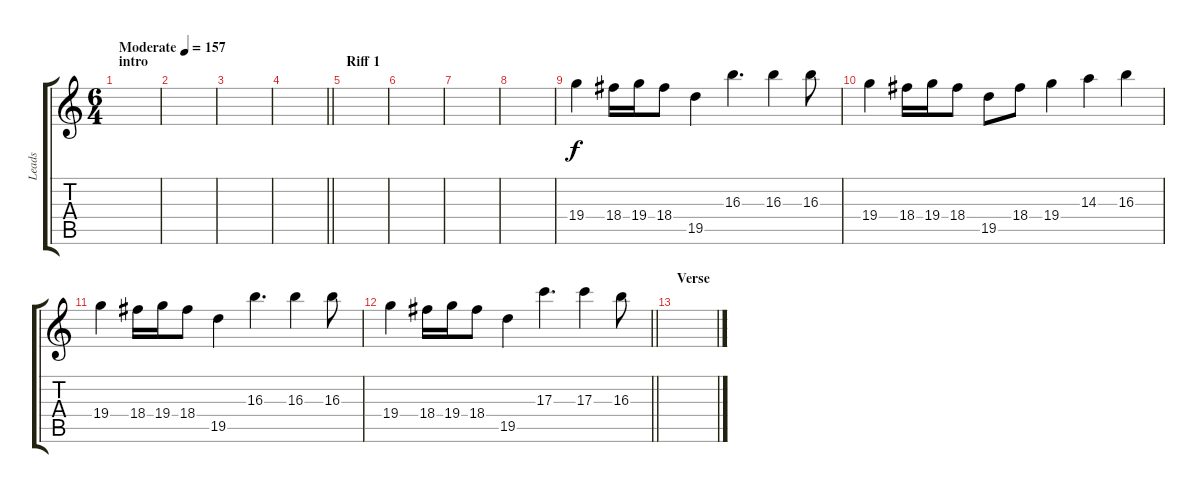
\track ("Leads" "Leads") {instrument distortionguitar}
\staff {score tabs}
\tuning (E4 C4 G3 C3 G2 C2) {hide}
\ts (6 4)
\section ("" "intro")
\tempo (157 "Moderate")
\clef g2
\ks c
|
|
|
\barLineRight lightlight
|
\section ("" "Riff 1")
|
|
|
|
19.4.4 18.4.16 19.4.16 18.4.8 19.5.4 16.3.4{d} 16.3.4 16.3.8 |
19.4.4 18.4.16 19.4.16 18.4.8 19.5.8 18.4.8 19.4.4 14.3.4 16.3.4 |
19.4.4 18.4.16 19.4.16 18.4.8 19.5.4 16.3.4{d} 16.3.4 16.3.8 |
\barLineRight lightlight
19.4.4 18.4.16 19.4.16 18.4.8 19.5.4 17.3.4{d} 17.3.4 16.3.8 |
\section ("" "Verse")
